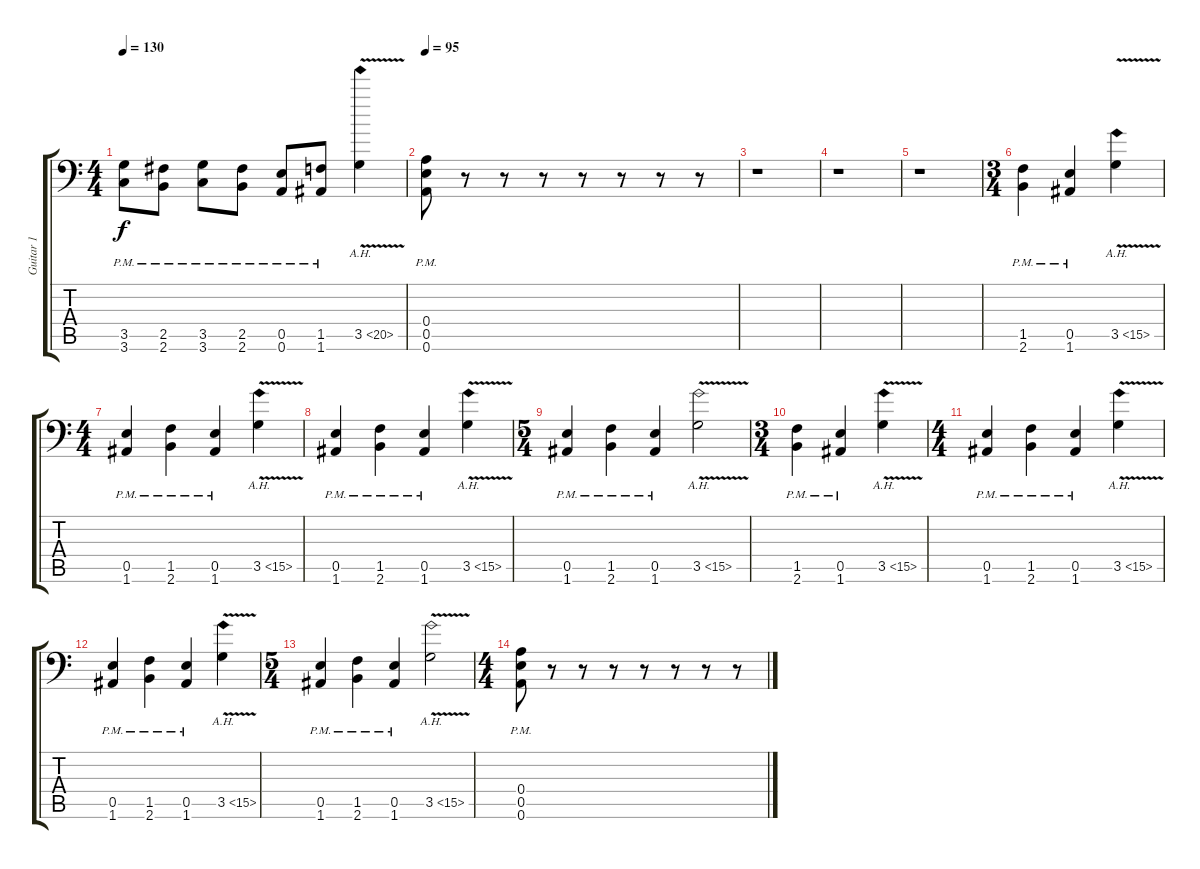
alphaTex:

\track ("Guitar 1" "Guitar 1") {instrument distortionguitar}
\staff {score tabs}
\tuning (B3 Gb3 D3 A2 E2 A1) {hide}
\ts (4 4)
\tempo 130
\clef f4
\ks c
(3.5{pm} 3.6{pm}).8{dy f} (2.5{pm} 2.6{pm}).8 (3.5{pm} 3.6{pm}).8 (2.5{pm} 2.6{pm}).8 (0.5{pm} 0.6{pm}).8 (1.5{pm} 1.6{pm}).8 3.5{ah 17 v}.4 |
\tempo 95
(0.4{pm} 0.5{pm} 0.6{pm}).8 r.8 r.8 r.8 r.8 r.8 r.8 r.8 |
r.1 |
r.1 |
r.1 |
\ts (3 4)
(1.5{pm} 2.6{pm}).4 (0.5{pm} 1.6{pm}).4 3.5{ah 12 v}.4 |
\ts (4 4)
(0.5{pm} 1.6{pm}).4 (1.5{pm} 2.6{pm}).4 (0.5{pm} 1.6{pm}).4 3.5{ah 12 v}.4 |
(0.5{pm} 1.6{pm}).4 (1.5{pm} 2.6{pm}).4 (0.5{pm} 1.6{pm}).4 3.5{ah 12 v}.4 |
\ts (5 4)
(0.5{pm} 1.6{pm}).4 (1.5{pm} 2.6{pm}).4 (0.5{pm} 1.6{pm}).4 3.5{ah 12 v}.2 |
\ts (3 4)
(1.5{pm} 2.6{pm}).4 (0.5{pm} 1.6{pm}).4 3.5{ah 12 v}.4 |
\ts (4 4)
(0.5{pm} 1.6{pm}).4 (1.5{pm} 2.6{pm}).4 (0.5{pm} 1.6{pm}).4 3.5{ah 12 v}.4 |
(0.5{pm} 1.6{pm}).4 (1.5{pm} 2.6{pm}).4 (0.5{pm} 1.6{pm}).4 3.5{ah 12 v}.4 |
\ts (5 4)
(0.5{pm} 1.6{pm}).4 (1.5{pm} 2.6{pm}).4 (0.5{pm} 1.6{pm}).4 3.5{ah 12 v}.2 |
\ts (4 4)
(0.4{pm} 0.5{pm} 0.6{pm}).8 r.8 r.8 r.8 r.8 r.8 r.8 r.8
